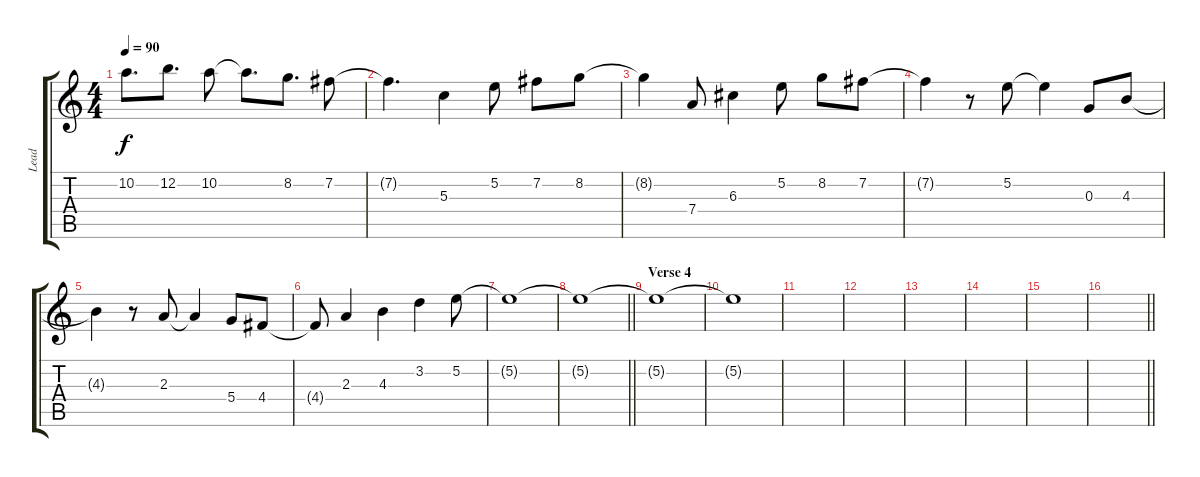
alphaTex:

\track ("Lead" "Lead") {instrument distortionguitar}
\staff {score tabs}
\tuning (E4 B3 G3 D3 A2 E2) {hide}
\ts (4 4)
\tempo 90
\clef g2
\ks c
10.2{t}.8{d dy f} 12.2.8{d} 10.2.8 10.2{t}.8{d} 8.2.8{d} 7.2.8 |
7.2{t}.4{d} 5.3.4 5.2.8 7.2.8 8.2.8 |
8.2{t}.4 7.4.8 6.3.4 5.2.8 8.2.8 7.2.8 |
7.2{t}.4 r.8 5.2.8 5.2{t}.4 0.3.8 4.3.8 |
4.3{t}.4 r.8 2.3.8 2.3{t}.4 5.4.8 4.4.8 |
4.4{t}.8 2.3.4 4.3.4 3.2.4 5.2.8 |
5.2{t}.1 |
\barLineRight lightlight
5.2{t}.1 |
\section ("" "Verse 4")
5.2{t}.1 |
5.2{t}.1 |
|
|
|
|
|
\barLineRight lightlight
